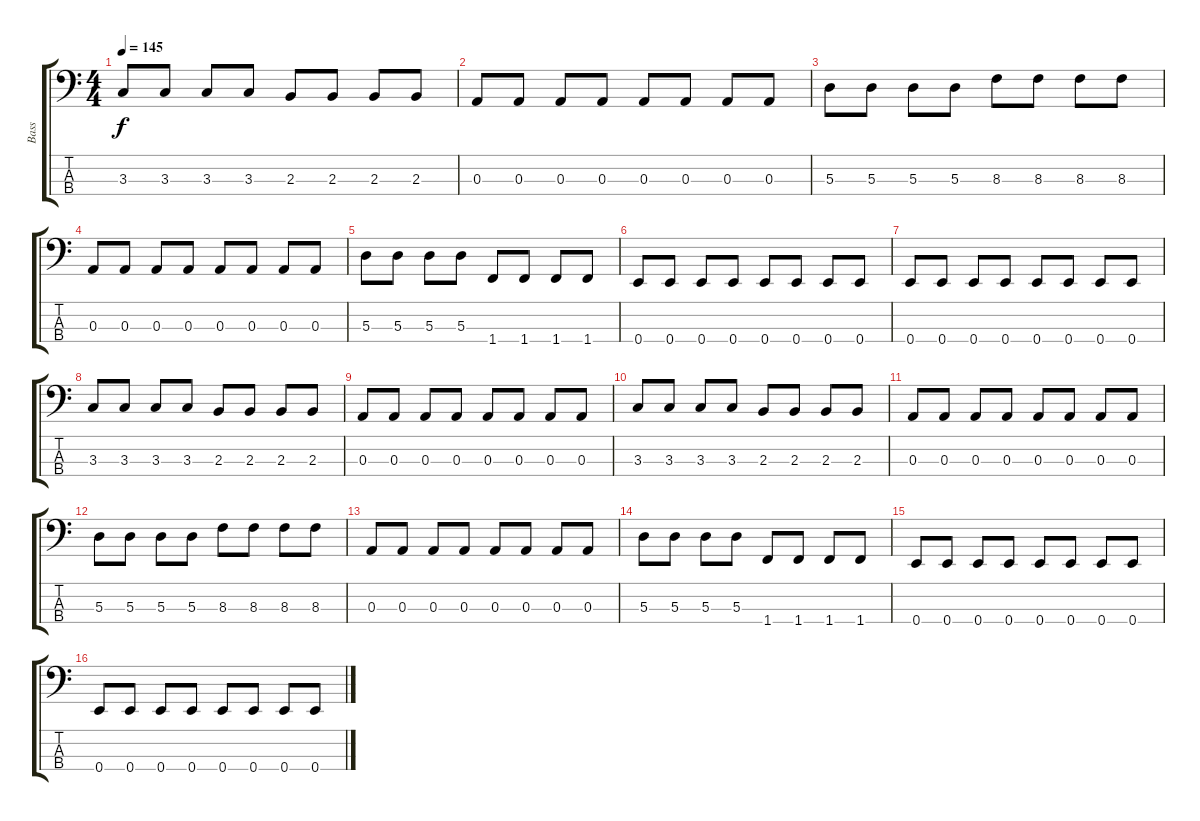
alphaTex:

\track ("Bass" "Bass") {instrument acousticbass}
\staff {score tabs}
\tuning (G2 D2 A1 E1) {hide}
\ts (4 4)
\tempo 145
\clef f4
\ks c
3.3.8{dy f} 3.3.8 3.3.8 3.3.8 2.3.8 2.3.8 2.3.8 2.3.8 |
0.3.8 0.3.8 0.3.8 0.3.8 0.3.8 0.3.8 0.3.8 0.3.8 |
5.3.8 5.3.8 5.3.8 5.3.8 8.3.8 8.3.8 8.3.8 8.3.8 |
0.3.8 0.3.8 0.3.8 0.3.8 0.3.8 0.3.8 0.3.8 0.3.8 |
5.3.8 5.3.8 5.3.8 5.3.8 1.4.8 1.4.8 1.4.8 1.4.8 |
0.4.8 0.4.8 0.4.8 0.4.8 0.4.8 0.4.8 0.4.8 0.4.8 |
0.4.8 0.4.8 0.4.8 0.4.8 0.4.8 0.4.8 0.4.8 0.4.8 |
3.3.8 3.3.8 3.3.8 3.3.8 2.3.8 2.3.8 2.3.8 2.3.8 |
0.3.8 0.3.8 0.3.8 0.3.8 0.3.8 0.3.8 0.3.8 0.3.8 |
3.3.8 3.3.8 3.3.8 3.3.8 2.3.8 2.3.8 2.3.8 2.3.8 |
0.3.8 0.3.8 0.3.8 0.3.8 0.3.8 0.3.8 0.3.8 0.3.8 |
5.3.8 5.3.8 5.3.8 5.3.8 8.3.8 8.3.8 8.3.8 8.3.8 |
0.3.8 0.3.8 0.3.8 0.3.8 0.3.8 0.3.8 0.3.8 0.3.8 |
5.3.8 5.3.8 5.3.8 5.3.8 1.4.8 1.4.8 1.4.8 1.4.8 |
0.4.8 0.4.8 0.4.8 0.4.8 0.4.8 0.4.8 0.4.8 0.4.8 |
0.4.8 0.4.8 0.4.8 0.4.8 0.4.8 0.4.8 0.4.8 0.4.8
